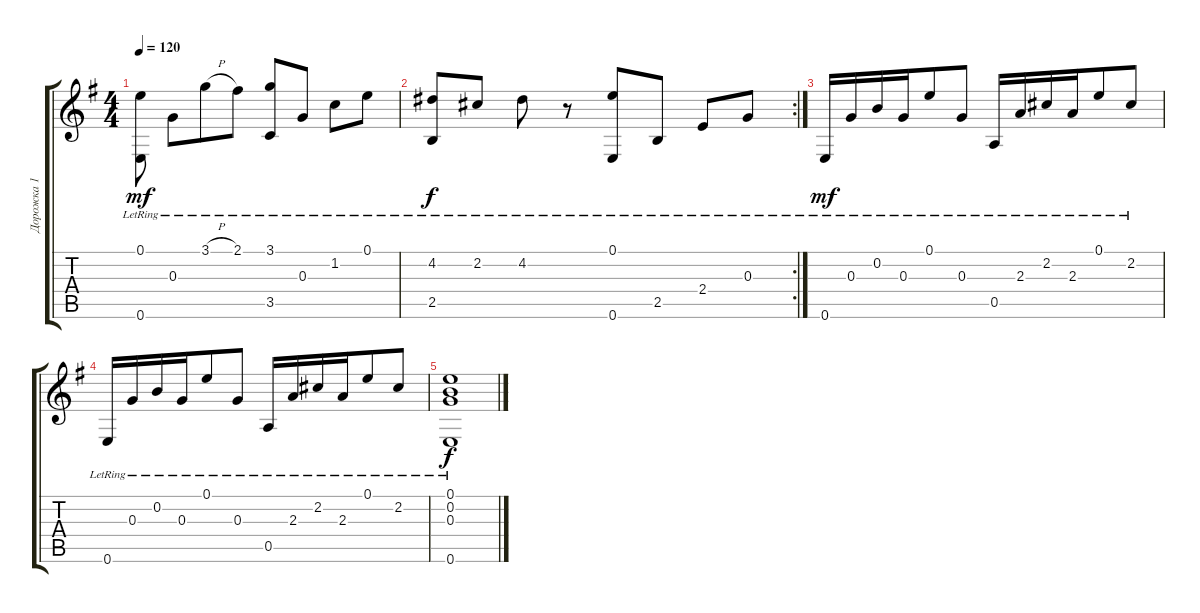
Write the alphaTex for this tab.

\track ("Дорожка 1" "Дорожка 1") {instrument acousticguitarsteel}
\staff {score tabs}
\tuning (E4 B3 G3 D3 A2 E2) {hide}
\ts (4 4)
\tempo 120
\clef g2
\ks g
(0.1{lr} 0.6{lr}).8{dy mf beam Down beam split} 0.3{lr}.8{beam merge} 3.1{h lr}.8 2.1{lr}.8 (3.1{lr} 3.5{lr}).8 0.3{lr}.8 1.2{lr}.8 0.1{lr}.8 |
\rc 2
(4.2{lr} 2.5{lr}).8{dy f} 2.2{lr}.8 4.2{lr}.8 r.8 (0.1{lr} 0.6{lr}).8 2.5{lr}.8 2.4{lr}.8 0.3{lr}.8 |
0.6{lr}.16{dy mf} 0.3{lr}.16 0.2{lr}.16 0.3{lr}.16{beam merge} 0.1{lr}.8 0.3{lr}.8 0.5{lr}.16 2.3{lr}.16 2.2{lr}.16 2.3{lr}.16{beam merge} 0.1{lr}.8 2.2{lr}.8 |
0.6{lr}.16 0.3{lr}.16 0.2{lr}.16 0.3{lr}.16{beam merge} 0.1{lr}.8 0.3{lr}.8 0.5{lr}.16 2.3{lr}.16 2.2{lr}.16 2.3{lr}.16{beam merge} 0.1{lr}.8 2.2{lr}.8 |
(0.1{lr} 0.2{lr} 0.3{lr} 0.6{lr}).1{dy f}
